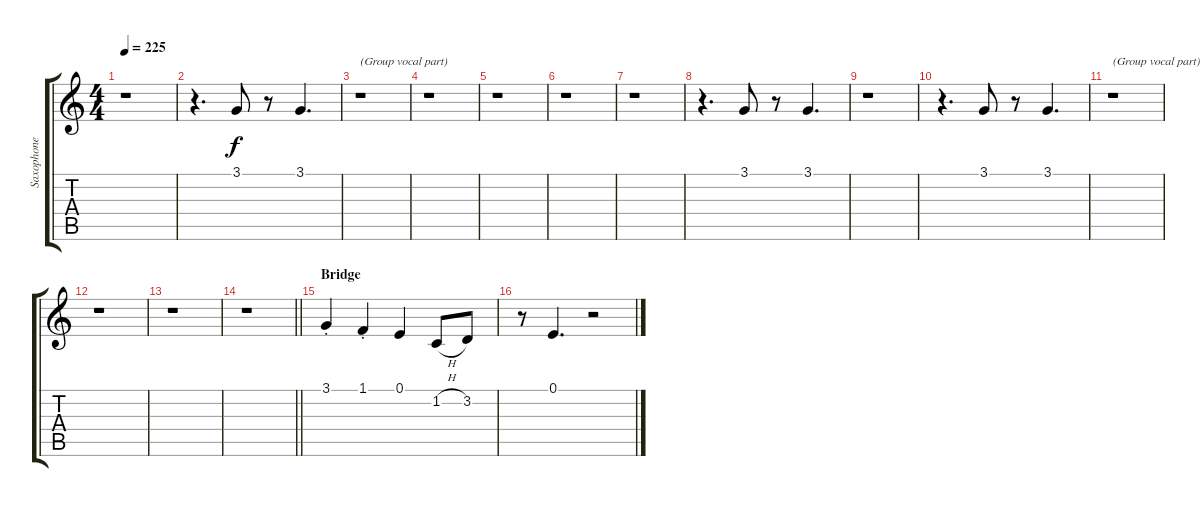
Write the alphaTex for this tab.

\track ("Saxophone" "Saxophone") {instrument altosax}
\staff {score tabs}
\tuning (E4 B3 G3 D3 A2 E2) {hide}
\ts (4 4)
\tempo 225
\clef g2
\ks c
r.1{dy f} |
r.4{d} 3.1.8 r.8 3.1.4{d} |
r.1{txt "(Group vocal part)"} |
r.1 |
r.1 |
r.1 |
r.1 |
r.4{d} 3.1.8 r.8 3.1.4{d} |
r.1 |
r.4{d} 3.1.8 r.8 3.1.4{d} |
r.1{txt "(Group vocal part)"} |
r.1 |
r.1 |
\barLineRight lightlight
r.1 |
\section ("" "Bridge")
3.1{st}.4 1.1{st}.4 0.1.4 1.2{h}.8 3.2.8 |
r.8 0.1.4{d} r.2
